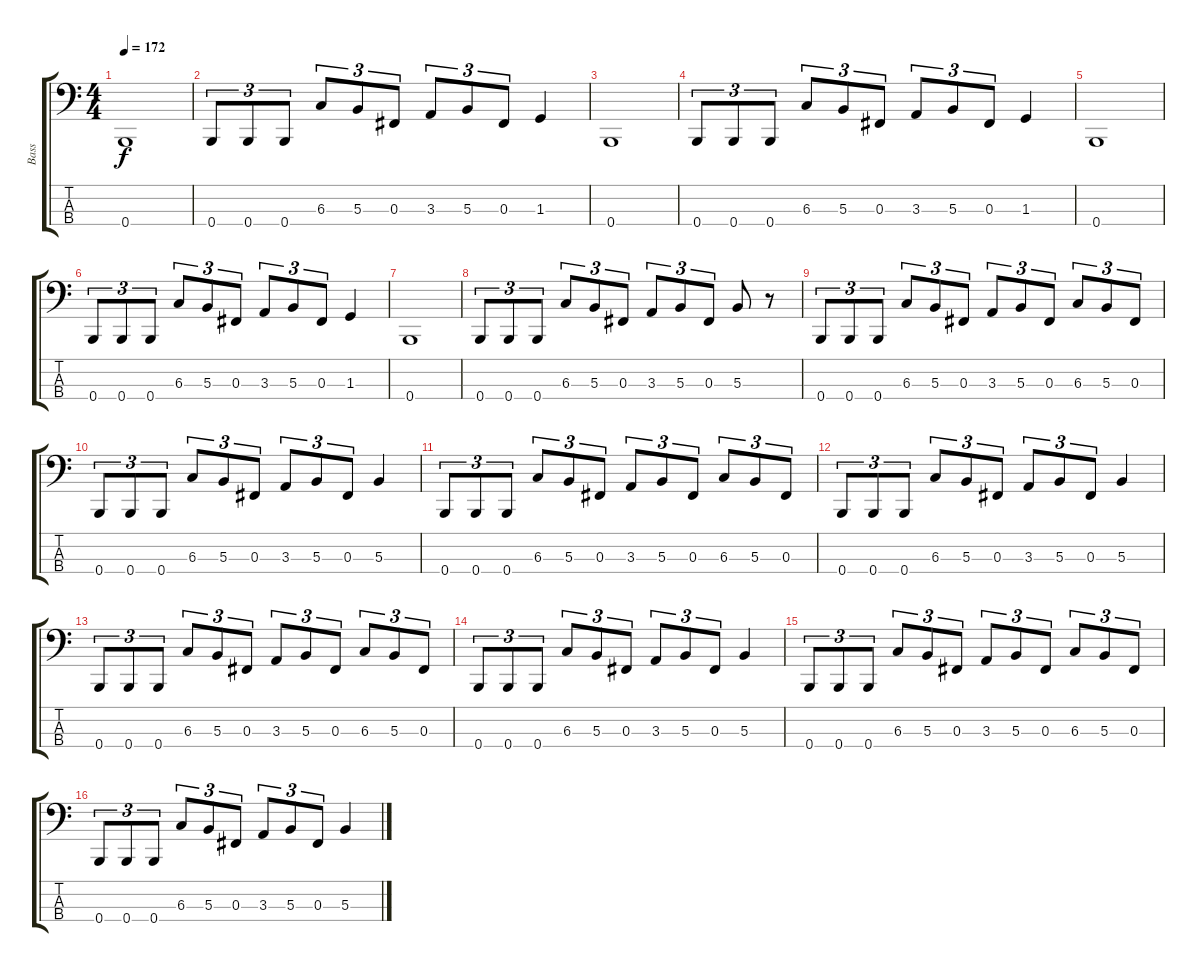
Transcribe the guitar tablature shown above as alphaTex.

\track ("Bass" "Bass") {instrument electricbasspick}
\staff {score tabs}
\tuning (E2 B1 Gb1 B0) {hide}
\ts (4 4)
\tempo 172
\clef f4
\ks c
0.4.1{dy f} |
0.4.8{tu (3 2)} 0.4.8{tu (3 2)} 0.4.8{tu (3 2)} 6.3.8{tu (3 2)} 5.3.8{tu (3 2)} 0.3.8{tu (3 2)} 3.3.8{tu (3 2)} 5.3.8{tu (3 2)} 0.3.8{tu (3 2)} 1.3.4 |
0.4.1 |
0.4.8{tu (3 2)} 0.4.8{tu (3 2)} 0.4.8{tu (3 2)} 6.3.8{tu (3 2)} 5.3.8{tu (3 2)} 0.3.8{tu (3 2)} 3.3.8{tu (3 2)} 5.3.8{tu (3 2)} 0.3.8{tu (3 2)} 1.3.4 |
0.4.1 |
0.4.8{tu (3 2)} 0.4.8{tu (3 2)} 0.4.8{tu (3 2)} 6.3.8{tu (3 2)} 5.3.8{tu (3 2)} 0.3.8{tu (3 2)} 3.3.8{tu (3 2)} 5.3.8{tu (3 2)} 0.3.8{tu (3 2)} 1.3.4 |
0.4.1 |
0.4.8{tu (3 2)} 0.4.8{tu (3 2)} 0.4.8{tu (3 2)} 6.3.8{tu (3 2)} 5.3.8{tu (3 2)} 0.3.8{tu (3 2)} 3.3.8{tu (3 2)} 5.3.8{tu (3 2)} 0.3.8{tu (3 2)} 5.3.8 r.8 |
0.4.8{tu (3 2)} 0.4.8{tu (3 2)} 0.4.8{tu (3 2)} 6.3.8{tu (3 2)} 5.3.8{tu (3 2)} 0.3.8{tu (3 2)} 3.3.8{tu (3 2)} 5.3.8{tu (3 2)} 0.3.8{tu (3 2)} 6.3.8{tu (3 2)} 5.3.8{tu (3 2)} 0.3.8{tu (3 2)} |
0.4.8{tu (3 2)} 0.4.8{tu (3 2)} 0.4.8{tu (3 2)} 6.3.8{tu (3 2)} 5.3.8{tu (3 2)} 0.3.8{tu (3 2)} 3.3.8{tu (3 2)} 5.3.8{tu (3 2)} 0.3.8{tu (3 2)} 5.3.4 |
0.4.8{tu (3 2)} 0.4.8{tu (3 2)} 0.4.8{tu (3 2)} 6.3.8{tu (3 2)} 5.3.8{tu (3 2)} 0.3.8{tu (3 2)} 3.3.8{tu (3 2)} 5.3.8{tu (3 2)} 0.3.8{tu (3 2)} 6.3.8{tu (3 2)} 5.3.8{tu (3 2)} 0.3.8{tu (3 2)} |
0.4.8{tu (3 2)} 0.4.8{tu (3 2)} 0.4.8{tu (3 2)} 6.3.8{tu (3 2)} 5.3.8{tu (3 2)} 0.3.8{tu (3 2)} 3.3.8{tu (3 2)} 5.3.8{tu (3 2)} 0.3.8{tu (3 2)} 5.3.4 |
0.4.8{tu (3 2)} 0.4.8{tu (3 2)} 0.4.8{tu (3 2)} 6.3.8{tu (3 2)} 5.3.8{tu (3 2)} 0.3.8{tu (3 2)} 3.3.8{tu (3 2)} 5.3.8{tu (3 2)} 0.3.8{tu (3 2)} 6.3.8{tu (3 2)} 5.3.8{tu (3 2)} 0.3.8{tu (3 2)} |
0.4.8{tu (3 2)} 0.4.8{tu (3 2)} 0.4.8{tu (3 2)} 6.3.8{tu (3 2)} 5.3.8{tu (3 2)} 0.3.8{tu (3 2)} 3.3.8{tu (3 2)} 5.3.8{tu (3 2)} 0.3.8{tu (3 2)} 5.3.4 |
0.4.8{tu (3 2)} 0.4.8{tu (3 2)} 0.4.8{tu (3 2)} 6.3.8{tu (3 2)} 5.3.8{tu (3 2)} 0.3.8{tu (3 2)} 3.3.8{tu (3 2)} 5.3.8{tu (3 2)} 0.3.8{tu (3 2)} 6.3.8{tu (3 2)} 5.3.8{tu (3 2)} 0.3.8{tu (3 2)} |
0.4.8{tu (3 2)} 0.4.8{tu (3 2)} 0.4.8{tu (3 2)} 6.3.8{tu (3 2)} 5.3.8{tu (3 2)} 0.3.8{tu (3 2)} 3.3.8{tu (3 2)} 5.3.8{tu (3 2)} 0.3.8{tu (3 2)} 5.3.4
